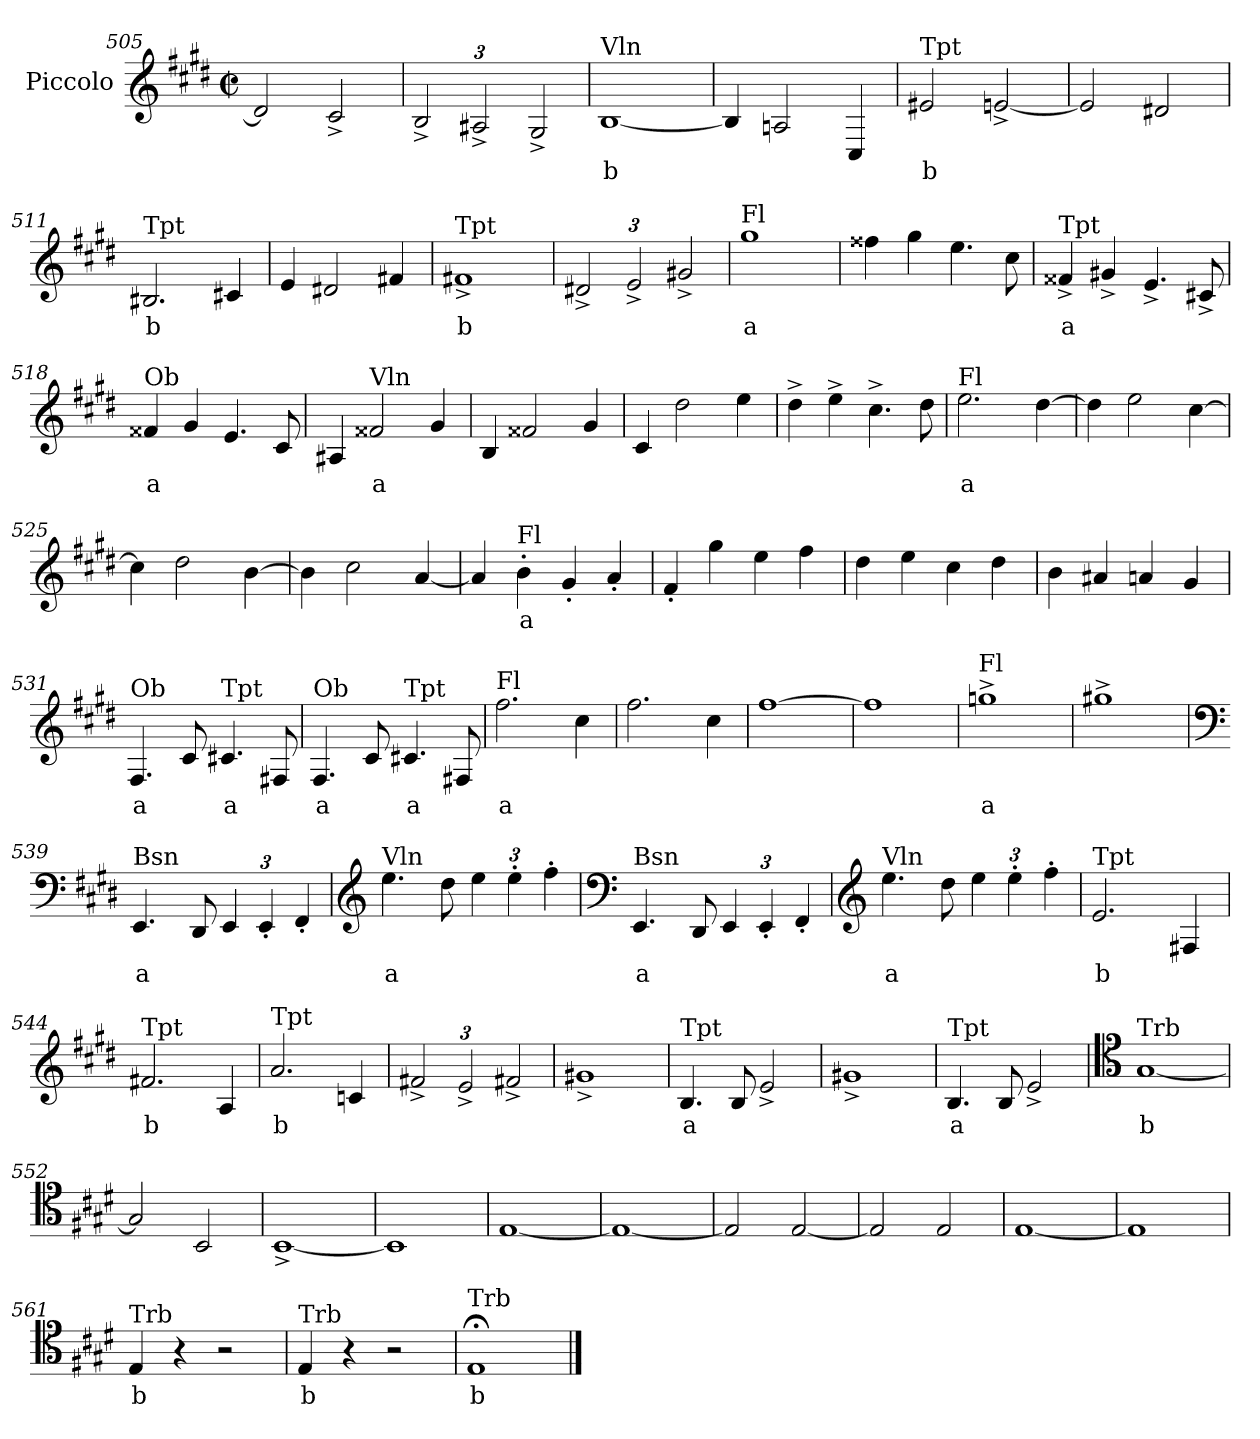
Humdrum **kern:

**kern	**text
*part1	*part1
*staff1	*staff1
*I"Piccolo	*
*I'Picc	*
*clefG2	*
*ITrd-7c-12	*
*k[f#c#g#d#]	*
*M2/2	*
*met(c|)	*
=505	=505
2dd#]	.
2cc#^	.
=506	=506
*Xbrackettup	*
3b^	.
3a#X^>	.
3g#^>	.
=507	=507
!LO:TX:a:t=Vln	!
!	!LO:LY:color=#FF0000
[1b	b
=508	=508
4b]	.
2an	.
4c#	.
=509	=509
!LO:TX:a:t=Tpt	!
!	!LO:LY:color=#FF0000
2ee#X	b
[2ee^	.
=510	=510
2ee]	.
2dd#X	.
=511	=511
!LO:TX:a:t=Tpt	!
!	!LO:LY:color=#FF0000
2.b#X	b
4cc#X	.
=512	=512
4ee	.
2dd#X	.
4ff#X	.
=513	=513
!LO:TX:a:t=Tpt	!
!	!LO:LY:color=#FF0000
1ff#X^>	b
=514	=514
3dd#X^	.
3ee^	.
3gg#X^	.
!!LO:PB:g=z
=515	=515
*MM264	*
!LO:TX:a:t=Fl	!
!	!LO:LY:color=#FF0000
1ggg#	a
=516	=516
4fff##X	.
4ggg#	.
4.eee	.
8ccc#	.
=517	=517
!LO:TX:a:t=Tpt	!
!	!LO:LY:color=#FF0000
4ff##X^	a
4gg#X^	.
4.ee^	.
8cc#X^	.
=518	=518
!LO:TX:a:t=Ob	!
!	!LO:LY:color=#FF0000
4ff##X	a
4gg#	.
4.ee	.
8cc#	.
=519	=519
4a#X	.
!LO:TX:a:t=Vln	!
!	!LO:LY:color=#FF0000
2ff##X	a
4gg#	.
=520	=520
4b	.
2ff##X	.
4gg#	.
=521	=521
4cc#	.
2ddd#	.
4eee	.
=522	=522
4ddd#^	.
4eee^	.
4.ccc#^	.
8ddd#	.
=523	=523
!LO:TX:a:t=Fl	!
!	!LO:LY:color=#FF0000
2.eee	a
[4ddd#	.
=524	=524
4ddd#]	.
2eee	.
[4ccc#	.
!!LO:PB:g=z
=525	=525
4ccc#]	.
2ddd#	.
[4bb	.
=526	=526
4bb]	.
2ccc#	.
[4aa	.
=527	=527
4aa]	.
!LO:TX:a:t=Fl	!
!	!LO:LY:color=#FF0000
4bb'	a
4gg#'	.
4aa'	.
=528	=528
4ff#'	.
4ggg#	.
4eee	.
4fff#	.
=529	=529
4ddd#	.
4eee	.
4ccc#	.
4ddd#	.
=530	=530
4bb	.
4aa#X	.
4aan	.
4gg#	.
=531	=531
!LO:TX:a:t=Ob	!
!	!LO:LY:color=#FF0000
4.f#	a
8cc#	.
!LO:TX:a:t=Tpt	!
!	!LO:LY:color=#FF0000
4.cc#X	a
8f#X	.
=532	=532
!LO:TX:a:t=Ob	!
!	!LO:LY:color=#FF0000
4.f#	a
8cc#	.
!LO:TX:a:t=Tpt	!
!	!LO:LY:color=#FF0000
4.cc#X	a
8f#X	.
!!LO:PB:g=z
=533	=533
!LO:TX:a:t=Fl	!
!	!LO:LY:color=#FF0000
2.fff#	a
4ccc#	.
=534	=534
2.fff#	.
4ccc#	.
=535	=535
[1fff#	.
=536	=536
1fff#]	.
=537	=537
!LO:TX:a:t=Fl	!
!	!LO:LY:color=#FF0000
1gggn^	a
=538	=538
1ggg#X^	.
=539	=539
*clefF4	*
!LO:TX:a:t=Bsn	!
!	!LO:LY:color=#FF0000
4.E	a
8D#	.
6E	.
6E'	.
6F#'	.
=540	=540
*clefG2	*
!LO:TX:a:t=Vln	!
!	!LO:LY:color=#FF0000
4.eee	a
8ddd#	.
6eee	.
6eee'	.
6fff#'	.
=541	=541
*clefF4	*
!LO:TX:a:t=Bsn	!
!	!LO:LY:color=#FF0000
4.E	a
8D#	.
6E	.
6E'	.
6F#'	.
!!LO:PB:g=z
=542	=542
*clefG2	*
!LO:TX:a:t=Vln	!
!	!LO:LY:color=#FF0000
4.eee	a
8ddd#	.
6eee	.
6eee'	.
6fff#'	.
=543	=543
!LO:TX:a:t=Tpt	!
!	!LO:LY:color=#FF0000
2.ee	b
4f#X	.
=544	=544
!LO:TX:a:t=Tpt	!
!	!LO:LY:color=#FF0000
2.ff#X	b
4a	.
=545	=545
!LO:TX:a:t=Tpt	!
!	!LO:LY:color=#FF0000
2.aa	b
4cc	.
=546	=546
3ff#X^	.
3ee^	.
3ff#X^	.
=547	=547
1gg#X^	.
=548	=548
!LO:TX:a:t=Tpt	!
!	!LO:LY:color=#FF0000
4.b	a
8b	.
2ee^	.
=549	=549
1gg#X^	.
=550	=550
!LO:TX:a:t=Tpt	!
!	!LO:LY:color=#FF0000
4.b	a
8b	.
2ee^	.
=551	=551
*clefC4	*
!LO:TX:a:t=Trb	!
!	!LO:LY:color=#FF0000
[1g#	b
=552	=552
2g#]	.
2B	.
!!LO:PB:g=z
=553	=553
[1B^	.
=554	=554
1B]	.
=555	=555
[1e	.
=556	=556
1e_	.
=557	=557
2e]	.
[2e	.
=558	=558
2e]	.
2e	.
=559	=559
[1e	.
=560	=560
1e]	.
=561	=561
!LO:TX:a:t=Trb	!
!	!LO:LY:color=#FF0000
4e	b
4r	.
2r	.
=562	=562
!LO:TX:a:t=Trb	!
!	!LO:LY:color=#FF0000
4e	b
4r	.
2r	.
=563	=563
!LO:TX:a:t=Trb	!
!	!LO:LY:color=#FF0000
1e;<	b
==	==
*-	*-
